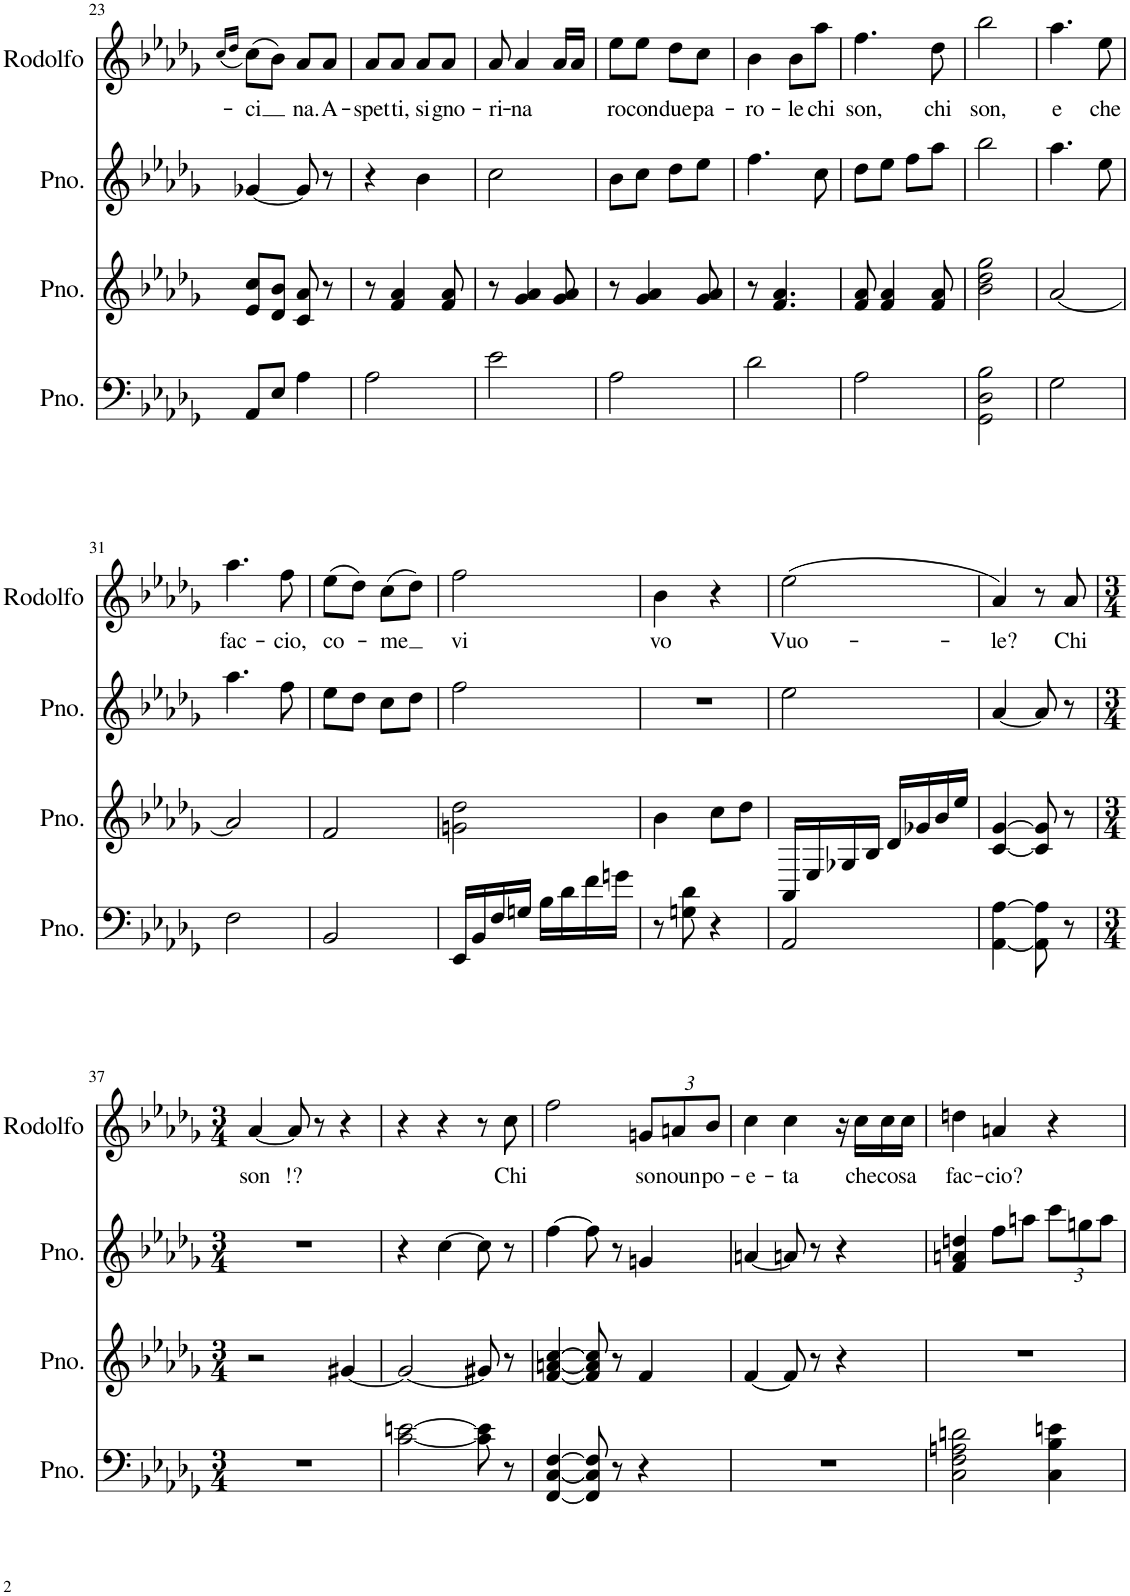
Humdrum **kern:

**kern	**kern	**kern	**kern	**text
*part4	*part3	*part2	*part1	*part1
*staff4	*staff3	*staff2	*staff1	*staff1
*I"Piano	*I"Piano	*I"Piano	*I"Rodolfo	*
*I'Pno.	*I'Pno.	*I'Pno.	*I'Rodolfo	*
!!LO:PB:g=z
*clefF4	*clefG2	*clefG2	*clefG2	*
*k[b-e-a-d-g-]	*k[b-e-a-d-g-]	*k[b-e-a-d-g-]	*k[b-e-a-d-g-]	*
*M2/4	*M2/4	*M2/4	*M2/4	*
=23	=23	=23	=23	=23
.	.	.	(16qcc/LL	.
.	.	.	16qdd-/JJ	.
!	!	!	!	!LO:LY:b
8AA-/L	8e-/ 8cc/L	[4g-X/	(8cc\L)	ci
8E-/J	8d-/ 8b-/J	.	8b-\J)	.
!	!	!	!	!LO:LY:b
4A-\	8c/ 8a-/	8g-/]	8a-/L	na.
!	!	!	!	!LO:LY:b
.	8r	8r	8a-/J	A-
=24	=24	=24	=24	=24
!	!	!	!	!LO:LY:b
2A-\	8r	4r	8a-/L	-spet-
!	!	!	!	!LO:LY:b
.	4f/ 4a-/	.	8a-/J	-ti,
!	!	!	!	!LO:LY:b
.	.	4b-\	8a-/L	si-
!	!	!	!	!LO:LY:b
.	8f/ 8a-/	.	8a-/J	-gno-
=25	=25	=25	=25	=25
!	!	!	!	!LO:LY:b
2e-\	8r	2cc\	8a-/	-ri-
!	!	!	!	!LO:LY:b
.	4g-/ 4a-/	.	4a-/	-na
.	8g-/ 8a-/	.	16a-/LL	.
.	.	.	16a-/JJ	.
=26	=26	=26	=26	=26
!	!	!	!	!LO:LY:b
2A-\	8r	8b-\L	8ee-\L	ro
!	!	!	!	!LO:LY:b
.	4g-/ 4a-/	8cc\J	8ee-\J	con
!	!	!	!	!LO:LY:b
.	.	8dd-\L	8dd-\L	due
!	!	!	!	!LO:LY:b
.	8g-/ 8a-/	8ee-\J	8cc\J	pa-
=27	=27	=27	=27	=27
!	!	!	!	!LO:LY:b
2d-\	8r	4.ff\	4b-\	-ro-
.	4.f/ 4.a-/	.	.	.
!	!	!	!	!LO:LY:b
.	.	.	8b-\L	-le
!	!	!	!	!LO:LY:b
.	.	8cc\	8aa-\J	chi
=28	=28	=28	=28	=28
!	!	!	!	!LO:LY:b
2A-\	8f/ 8a-/	8dd-\L	4.ff\	son,
.	4f/ 4a-/	8ee-\J	.	.
.	.	8ff\L	.	.
!	!	!	!	!LO:LY:b
.	8f/ 8a-/	8aa-\J	8dd-\	chi
=29	=29	=29	=29	=29
!	!	!	!	!LO:LY:b
2GG-\ 2D-\ 2B-\	2b-\ 2dd-\ 2gg-\	2bb-\	2bb-\	son,
=30	=30	=30	=30	=30
!	!	!	!	!LO:LY:b
2G-\	[2a-/	4.aa-\	4.aa-\	e
!	!	!	!	!LO:LY:b
.	.	8ee-\	8ee-\	che
!!LO:LB:g=z
=31	=31	=31	=31	=31
!	!	!	!	!LO:LY:b
2F\	2a-/]	4.aa-\	4.aa-\	fac-
!	!	!	!	!LO:LY:b
.	.	8ff\	8ff\	-cio,
=32	=32	=32	=32	=32
!	!	!	!	!LO:LY:b
2BB-/	2f/	8ee-\L	(8ee-\L	co-
.	.	8dd-\J	8dd-\J)	.
!	!	!	!	!LO:LY:b
.	.	8cc\L	(8cc\L	-me
.	.	8dd-\J	8dd-\J)	.
=33	=33	=33	=33	=33
!	!	!	!	!LO:LY:b
16EE-/LL	2gn\ 2dd-\	2ff\	2ff\	vi
16BB-/	.	.	.	.
16F/	.	.	.	.
16Gn/JJ	.	.	.	.
16B-\LL	.	.	.	.
16d-\	.	.	.	.
16f\	.	.	.	.
16gn\JJ	.	.	.	.
=34	=34	=34	=34	=34
!	!	!	!	!LO:LY:b
8r	4b-\	2r	4b-\	-vo
8Gn\ 8d-\	.	.	.	.
4r	8cc\L	.	4r	.
.	8dd-\J	.	.	.
=35	=35	=35	=35	=35
!	!	!	!	!LO:LY:b
2AA-/	16AA-/LL	2ee-\	(2ee-\	Vuo-
.	16E-/	.	.	.
.	16G-X/	.	.	.
.	16B-/JJ	.	.	.
.	16d-/LL	.	.	.
.	16g-X/	.	.	.
.	16b-/	.	.	.
.	16ee-/JJ	.	.	.
=36	=36	=36	=36	=36
!	!	!	!	!LO:LY:b
[4AA-\ [4A-\	[4c/ [4g-/	[4a-/	4a-/)	-le?
8AA-\] 8A-\]	8c/] 8g-/]	8a-/]	8r	.
!	!	!	!	!LO:LY:b
8r	8r	8r	8a-/	Chi
!!LO:LB:g=z
=37	=37	=37	=37	=37
*M3/4	*M3/4	*M3/4	*M3/4	*
!	!	!	!	!LO:LY:b
2.r	2r	2.r	[4a-/	son
!	!	!	!	!LO:LY:b
.	.	.	8a-/]	\!?
.	.	.	8r	.
.	[4g#X/	.	4r	.
=38	=38	=38	=38	=38
[2c\ [2en\	2g#/_	4r	4r	.
.	.	[4cc\	4r	.
8c\] 8e\]	8g#X/]	8cc\]	8r	.
!	!	!	!	!LO:LY:b
8r	8r	8r	8cc\	Chi
=39	=39	=39	=39	=39
[4FF/ [4C/ [4F/	[4f/ [4an/ [4cc/	[4ff\	2ff\	.
8FF/] 8C/] 8F/]	8f/] 8a/] 8cc/]	8ff\]	.	.
8r	8r	8r	.	.
*	*	*	*Xbrackettup	*
!	!	!	!	!LO:LY:b
4r	4f/	4gn/	12gn/L	so-
!	!	!	!	!LO:LY:b
.	.	.	12an/	-noun
!	!	!	!	!LO:LY:b
.	.	.	12b-/J	po-
=40	=40	=40	=40	=40
!	!	!	!	!LO:LY:b
2.r	[4f/	[4an/	4cc\	-e-
!	!	!	!	!LO:LY:b
.	8f/]	8an/]	4cc\	-ta
.	8r	8r	.	.
.	4r	4r	16r	.
!	!	!	!	!LO:LY:b
.	.	.	16cc\LL	che
!	!	!	!	!LO:LY:b
.	.	.	16cc\	co-
!	!	!	!	!LO:LY:b
.	.	.	16cc\JJ	-sa
=41	=41	=41	=41	=41
!	!	!	!	!LO:LY:b
2C\ 2F\ 2An\ 2dn\	2.r	4f/ 4an/ 4ddn/	4ddn\	fac-
!	!	!	!	!LO:LY:b
.	.	8ff\L	4an/	-cio?
.	.	8aan\J	.	.
*	*	*Xbrackettup	*	*
4C\ 4B-\ 4en\	.	12ccc\L	4r	.
.	.	12ggn\	.	.
.	.	12aa\J	.	.
=	=	=	=	=
*-	*-	*-	*-	*-
